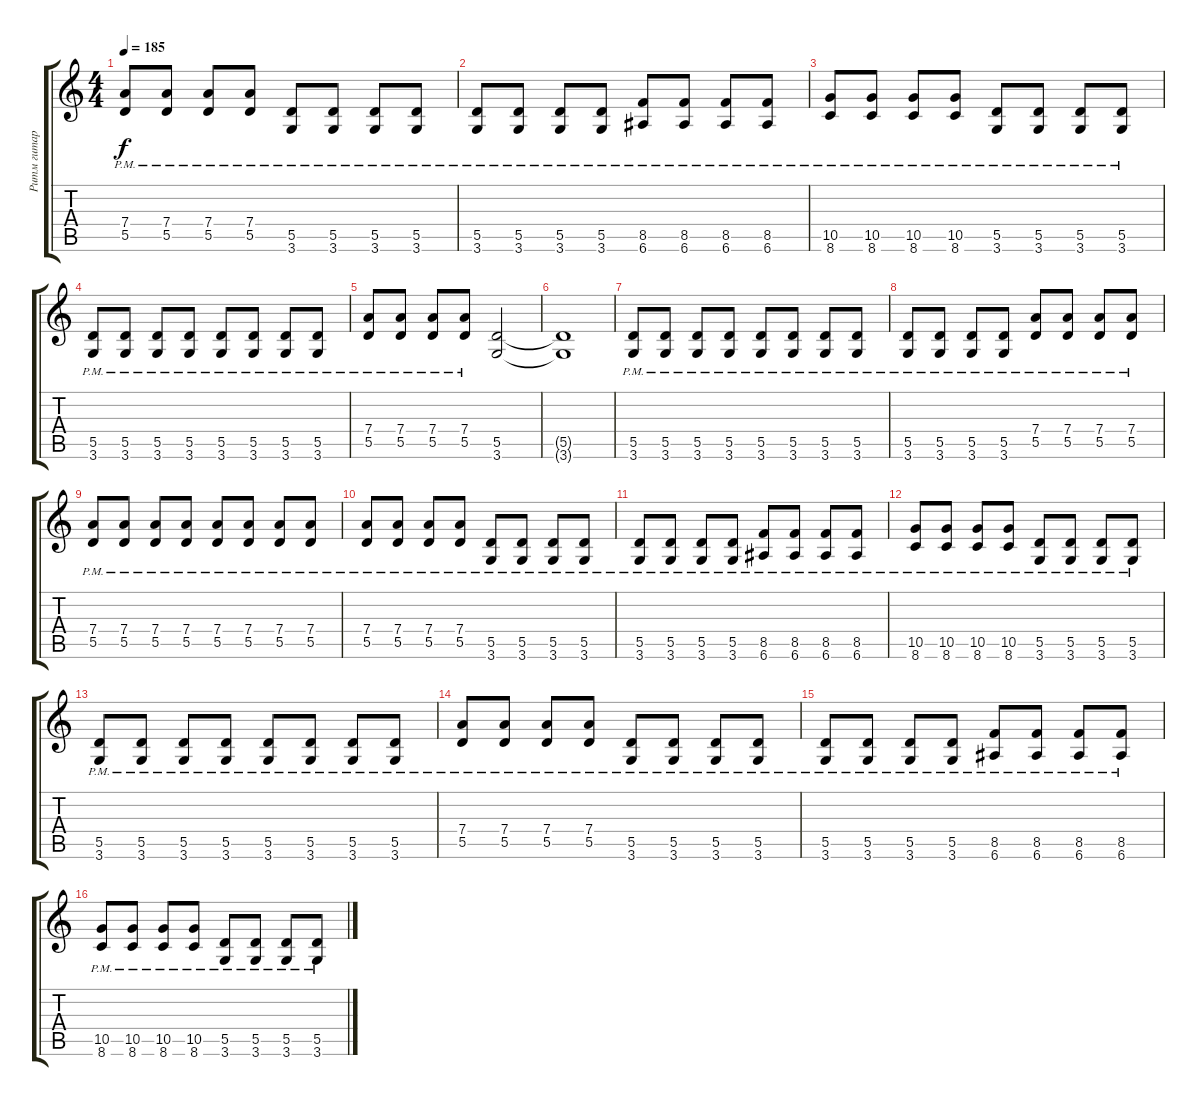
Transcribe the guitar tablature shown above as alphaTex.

\track ("Ритм гитара " "Ритм гитар") {instrument distortionguitar}
\staff {score tabs}
\tuning (E4 B3 G3 D3 A2 E2) {hide}
\ts (4 4)
\tempo 185
\clef g2
\ks c
(7.4{pm} 5.5{pm}).8{dy f} (7.4{pm} 5.5{pm}).8 (7.4{pm} 5.5{pm}).8 (7.4{pm} 5.5{pm}).8 (5.5{pm} 3.6{pm}).8 (5.5{pm} 3.6{pm}).8 (5.5{pm} 3.6{pm}).8 (5.5{pm} 3.6{pm}).8 |
(5.5{pm} 3.6{pm}).8 (5.5{pm} 3.6{pm}).8 (5.5{pm} 3.6{pm}).8 (5.5{pm} 3.6{pm}).8 (8.5{pm} 6.6{pm}).8 (8.5{pm} 6.6{pm}).8 (8.5{pm} 6.6{pm}).8 (8.5{pm} 6.6{pm}).8 |
(10.5{pm} 8.6{pm}).8 (10.5{pm} 8.6{pm}).8 (10.5{pm} 8.6{pm}).8 (10.5{pm} 8.6{pm}).8 (5.5{pm} 3.6{pm}).8 (5.5{pm} 3.6{pm}).8 (5.5{pm} 3.6{pm}).8 (5.5{pm} 3.6{pm}).8 |
(5.5{pm} 3.6{pm}).8 (5.5{pm} 3.6{pm}).8 (5.5{pm} 3.6{pm}).8 (5.5{pm} 3.6{pm}).8 (5.5{pm} 3.6{pm}).8 (5.5{pm} 3.6{pm}).8 (5.5{pm} 3.6{pm}).8 (5.5{pm} 3.6{pm}).8 |
(7.4{pm} 5.5{pm}).8 (7.4{pm} 5.5{pm}).8 (7.4{pm} 5.5{pm}).8 (7.4{pm} 5.5{pm}).8 (5.5 3.6).2 |
(5.5{t} 3.6{t}).1 |
(5.5{pm} 3.6{pm}).8 (5.5{pm} 3.6{pm}).8 (5.5{pm} 3.6{pm}).8 (5.5{pm} 3.6{pm}).8 (5.5{pm} 3.6{pm}).8 (5.5{pm} 3.6{pm}).8 (5.5{pm} 3.6{pm}).8 (5.5{pm} 3.6{pm}).8 |
(5.5{pm} 3.6{pm}).8 (5.5{pm} 3.6{pm}).8 (5.5{pm} 3.6{pm}).8 (5.5{pm} 3.6{pm}).8 (7.4{pm} 5.5{pm}).8 (7.4{pm} 5.5{pm}).8 (7.4{pm} 5.5{pm}).8 (7.4{pm} 5.5{pm}).8 |
(7.4{pm} 5.5{pm}).8 (7.4{pm} 5.5{pm}).8 (7.4{pm} 5.5{pm}).8 (7.4{pm} 5.5{pm}).8 (7.4{pm} 5.5{pm}).8 (7.4{pm} 5.5{pm}).8 (7.4{pm} 5.5{pm}).8 (7.4{pm} 5.5{pm}).8 |
(7.4{pm} 5.5{pm}).8 (7.4{pm} 5.5{pm}).8 (7.4{pm} 5.5{pm}).8 (7.4{pm} 5.5{pm}).8 (5.5{pm} 3.6{pm}).8 (5.5{pm} 3.6{pm}).8 (5.5{pm} 3.6{pm}).8 (5.5{pm} 3.6{pm}).8 |
(5.5{pm} 3.6{pm}).8 (5.5{pm} 3.6{pm}).8 (5.5{pm} 3.6{pm}).8 (5.5{pm} 3.6{pm}).8 (8.5{pm} 6.6{pm}).8 (8.5{pm} 6.6{pm}).8 (8.5{pm} 6.6{pm}).8 (8.5{pm} 6.6{pm}).8 |
(10.5{pm} 8.6{pm}).8 (10.5{pm} 8.6{pm}).8 (10.5{pm} 8.6{pm}).8 (10.5{pm} 8.6{pm}).8 (5.5{pm} 3.6{pm}).8 (5.5{pm} 3.6{pm}).8 (5.5{pm} 3.6{pm}).8 (5.5{pm} 3.6{pm}).8 |
(5.5{pm} 3.6{pm}).8 (5.5{pm} 3.6{pm}).8 (5.5{pm} 3.6{pm}).8 (5.5{pm} 3.6{pm}).8 (5.5{pm} 3.6{pm}).8 (5.5{pm} 3.6{pm}).8 (5.5{pm} 3.6{pm}).8 (5.5{pm} 3.6{pm}).8 |
(7.4{pm} 5.5{pm}).8 (7.4{pm} 5.5{pm}).8 (7.4{pm} 5.5{pm}).8 (7.4{pm} 5.5{pm}).8 (5.5{pm} 3.6{pm}).8 (5.5{pm} 3.6{pm}).8 (5.5{pm} 3.6{pm}).8 (5.5{pm} 3.6{pm}).8 |
(5.5{pm} 3.6{pm}).8 (5.5{pm} 3.6{pm}).8 (5.5{pm} 3.6{pm}).8 (5.5{pm} 3.6{pm}).8 (8.5{pm} 6.6{pm}).8 (8.5{pm} 6.6{pm}).8 (8.5{pm} 6.6{pm}).8 (8.5{pm} 6.6{pm}).8 |
(10.5{pm} 8.6{pm}).8 (10.5{pm} 8.6{pm}).8 (10.5{pm} 8.6{pm}).8 (10.5{pm} 8.6{pm}).8 (5.5{pm} 3.6{pm}).8 (5.5{pm} 3.6{pm}).8 (5.5{pm} 3.6{pm}).8 (5.5{pm} 3.6{pm}).8
